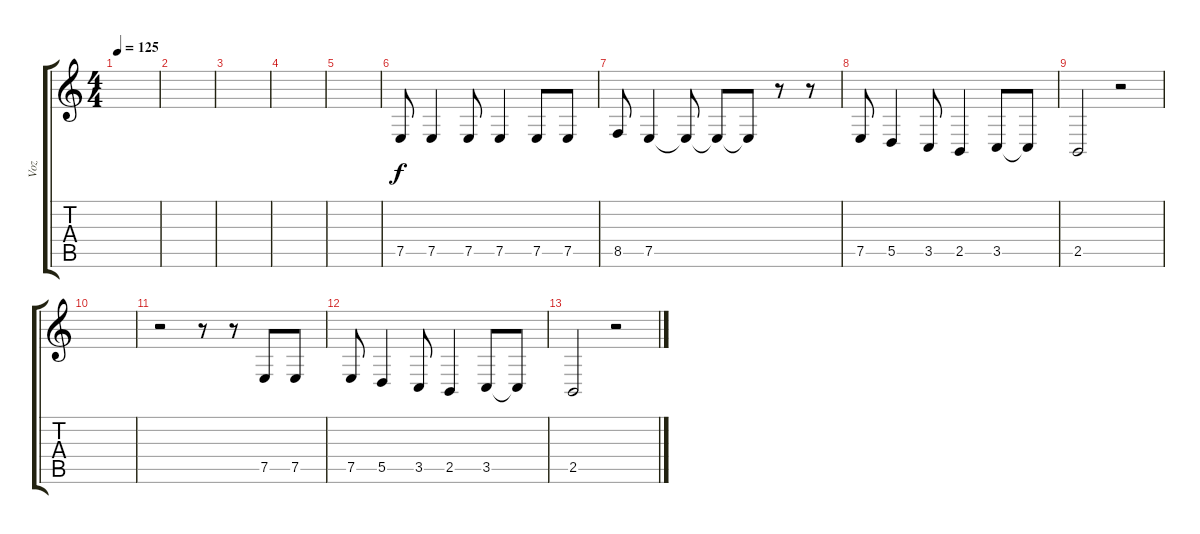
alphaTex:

\track ("Voz" "Voz") {instrument stringensemble1}
\staff {score tabs}
\tuning (E4 B3 G3 D3 A2 E2) {hide}
\ts (4 4)
\tempo 125
\clef g2
\ks c
|
|
|
|
|
7.5.8 7.5.4 7.5.8 7.5.4 7.5.8 7.5.8 |
8.5.8 7.5.4 7.5{t}.8 7.5{t}.8 7.5{t}.8 r.8 r.8 |
7.5.8 5.5.4 3.5.8 2.5.4 3.5.8 3.5{t}.8 |
2.5.2 r.2 |
|
r.2 r.8 r.8 7.5.8 7.5.8 |
7.5.8 5.5.4 3.5.8 2.5.4 3.5.8 3.5{t}.8 |
2.5.2 r.2
